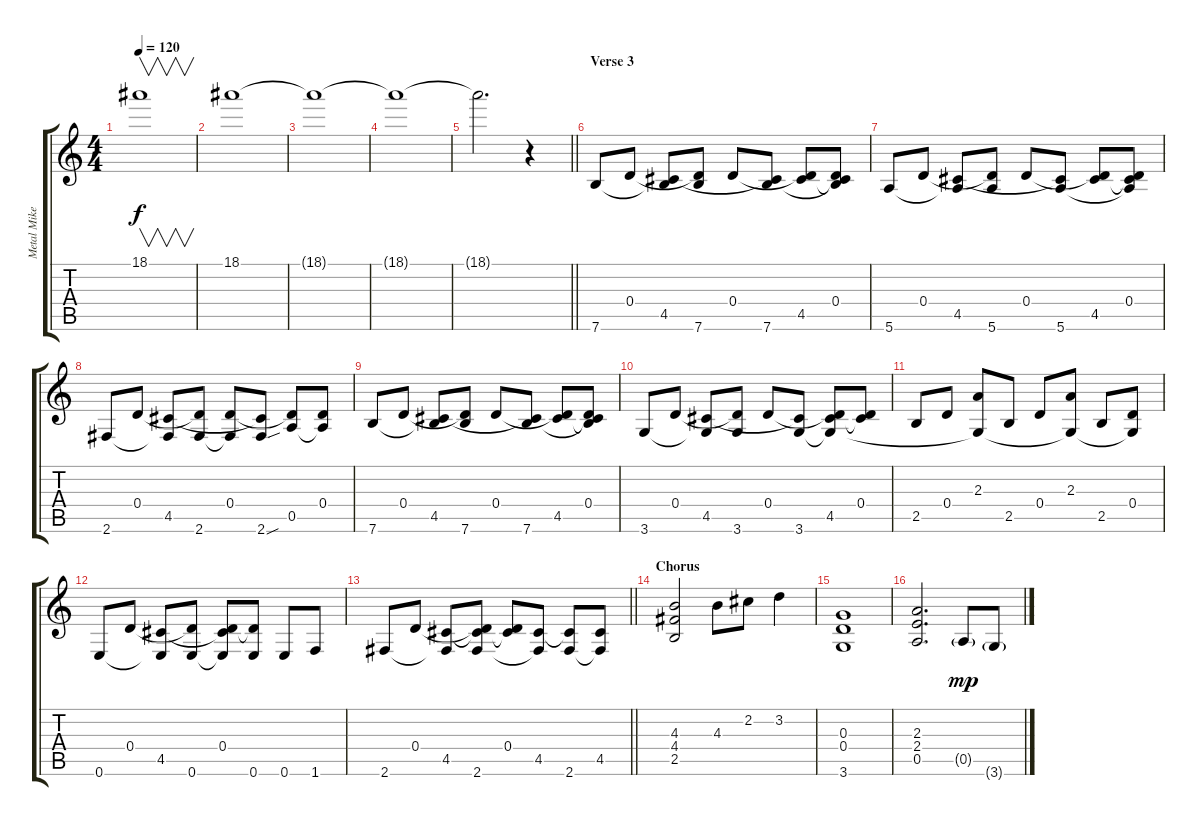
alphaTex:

\track ("Metal Mike" "Metal Mike") {instrument distortionguitar}
\staff {score tabs}
\tuning (E4 B3 G3 D3 A2 E2) {hide}
\ts (4 4)
\tempo 120
\clef g2
\ks c
18.1{t}.1{v dy f} |
18.1.1{volume 6} |
18.1{t}.1 |
18.1{t}.1 |
\barLineRight lightlight
18.1{t}.2{d} r.4 |
\section ("" "Verse 3")
7.6.8{volume 13 instrument electricguitarclean} 0.4.8 (4.5 7.6{t}).8 (0.4{t} 7.6).8 0.4.8 (4.5{t} 7.6).8 (0.4{t} 4.5).8 (0.4 4.5{t} 7.6{t}).8 |
5.6.8 0.4.8 (4.5 5.6{t}).8 (0.4{t} 5.6).8 0.4.8 (4.5{t} 5.6).8 (0.4{t} 4.5).8 (0.4 4.5{t} 5.6{t}).8 |
2.6.8 0.4.8 (4.5 2.6{t}).8 (0.4{t} 2.6).8 (0.4 2.6{t}).8 (4.5{t} 2.6{sou}).8 (0.4{t} 0.5).8 (0.4 0.5{t}).8 |
7.6.8 0.4.8 (4.5 7.6{t}).8 (0.4{t} 7.6).8 0.4.8 (4.5{t} 7.6).8 (0.4{t} 4.5).8 (0.4 4.5{t} 7.6{t}).8 |
3.6.8 0.4.8 (4.5 3.6{t}).8 (0.4{t} 3.6).8 0.4.8 (4.5{t} 3.6).8 (0.4{t} 4.5 3.6{t}).8 (0.4 4.5{t}).8 |
2.5.8 0.4.8 (2.3 3.6{t}).8 2.5.8 0.4.8 (2.3 3.6{t}).8 2.5.8 (0.4 3.6{t}).8 |
0.6.8 0.4.8 (4.5 0.6{t}).8 (0.4{t} 0.6).8 (0.4 4.5{t} 0.6{t}).8 (0.4{t} 0.6).8 0.6.8 1.6.8 |
\barLineRight lightlight
2.6.8 0.4.8 (4.5 2.6{t}).8 (0.4{t} 4.5{t} 2.6).8 (0.4 4.5{t}).8 (4.5 2.6{t}).8 (4.5{t} 2.6).8 (4.5 2.6{t}).8 |
\section ("" "Chorus")
(4.3 4.4 2.5).2{volume 13 instrument distortionguitar} 4.3.8 2.2.8 3.2.4 |
(0.3 0.4 3.6).1 |
(2.3 2.4 0.5).2{d} 0.5{g}.8{dy mp} 3.6{g}.8
